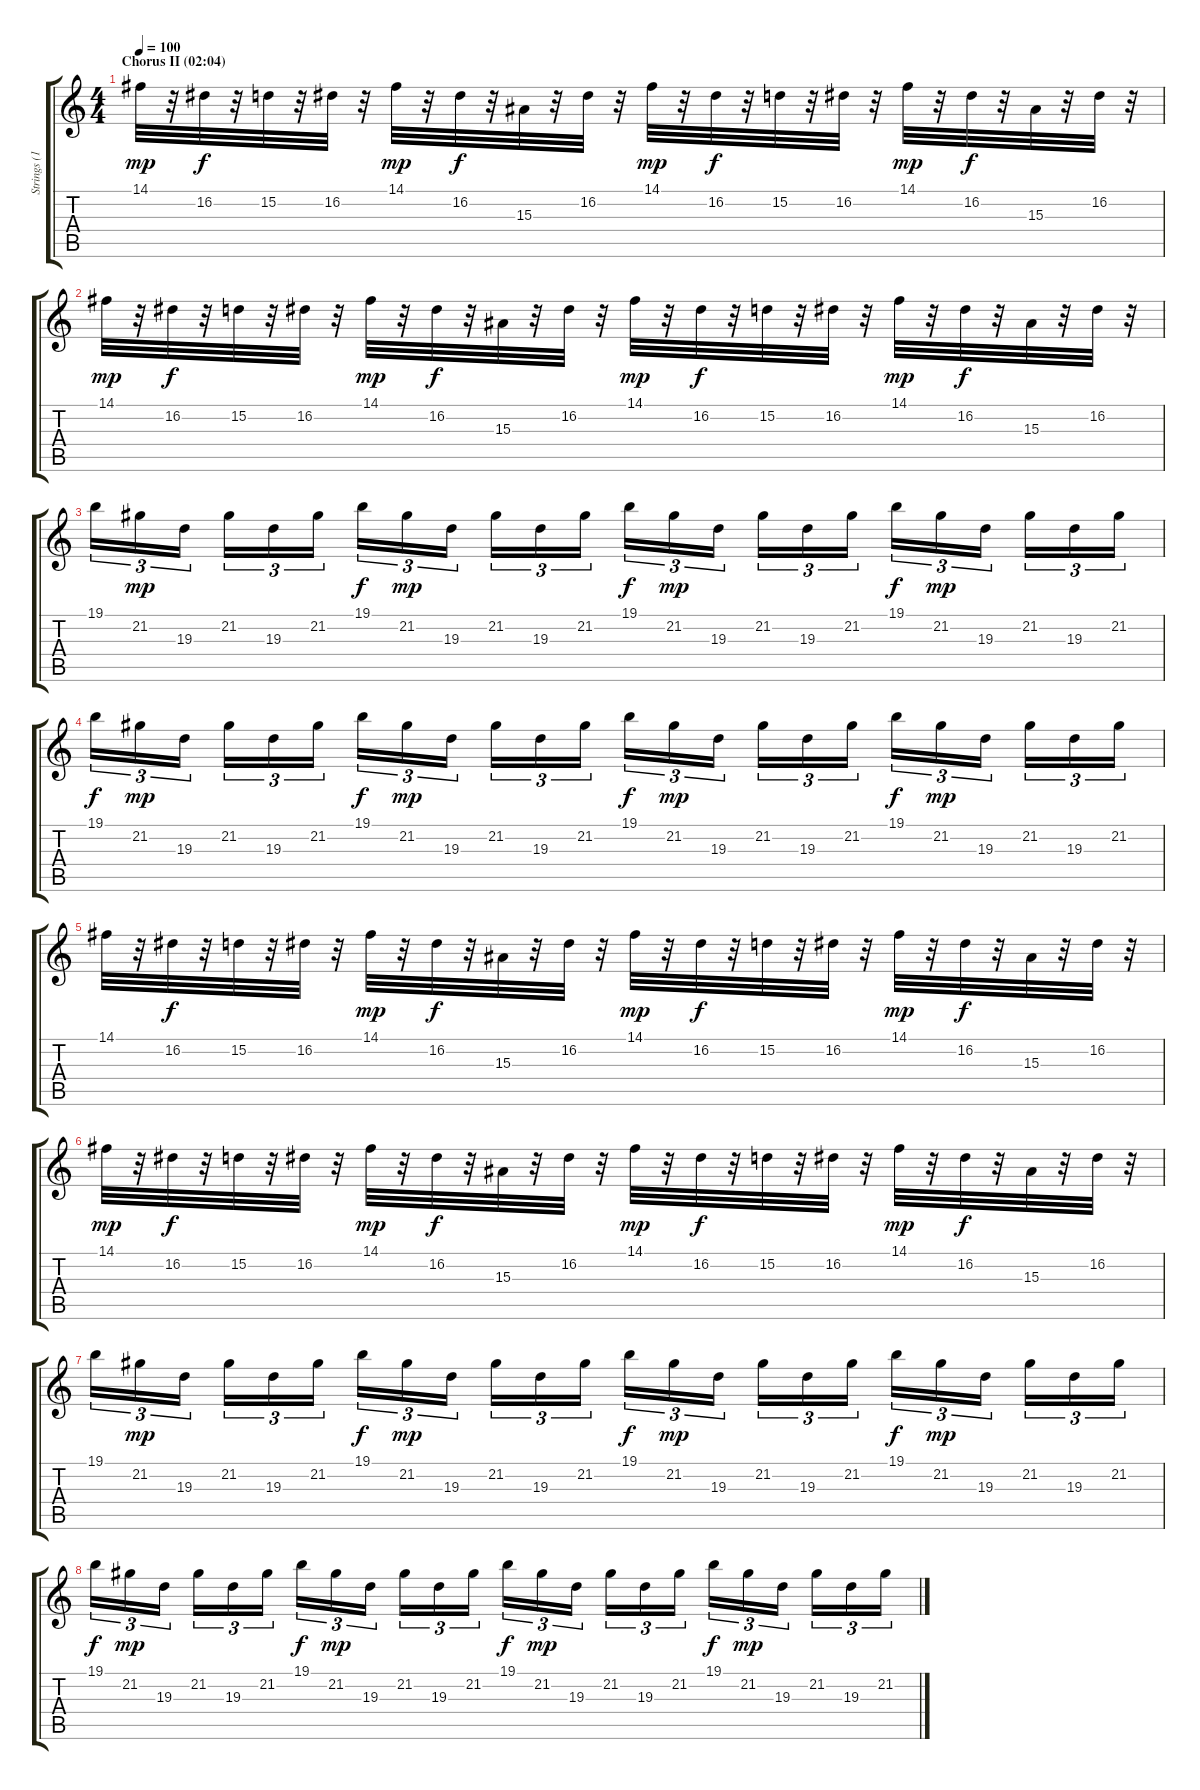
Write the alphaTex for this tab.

\track ("Strings (1)" "Strings (1") {instrument violin}
\staff {score tabs}
\tuning (E4 B3 G3 D3 A2 E2) {hide}
\ts (4 4)
\section ("" "Chorus II (02:04)")
\tempo 100
\clef g2
\ks c
14.1.32{dy mp} r.32 16.2.32{dy f} r.32 15.2.32 r.32 16.2.32 r.32 14.1.32{dy mp} r.32 16.2.32{dy f} r.32 15.3.32 r.32 16.2.32 r.32 14.1.32{dy mp} r.32 16.2.32{dy f} r.32 15.2.32 r.32 16.2.32 r.32 14.1.32{dy mp} r.32 16.2.32{dy f} r.32 15.3.32 r.32 16.2.32 r.32 |
14.1.32{dy mp} r.32 16.2.32{dy f} r.32 15.2.32 r.32 16.2.32 r.32 14.1.32{dy mp} r.32 16.2.32{dy f} r.32 15.3.32 r.32 16.2.32 r.32 14.1.32{dy mp} r.32 16.2.32{dy f} r.32 15.2.32 r.32 16.2.32 r.32 14.1.32{dy mp} r.32 16.2.32{dy f} r.32 15.3.32 r.32 16.2.32 r.32 |
19.1.16{tu (3 2)} 21.2.16{tu (3 2) dy mp} 19.3.16{tu (3 2)} 21.2.16{tu (3 2)} 19.3.16{tu (3 2)} 21.2.16{tu (3 2)} 19.1.16{tu (3 2) dy f} 21.2.16{tu (3 2) dy mp} 19.3.16{tu (3 2)} 21.2.16{tu (3 2)} 19.3.16{tu (3 2)} 21.2.16{tu (3 2)} 19.1.16{tu (3 2) dy f} 21.2.16{tu (3 2) dy mp} 19.3.16{tu (3 2)} 21.2.16{tu (3 2)} 19.3.16{tu (3 2)} 21.2.16{tu (3 2)} 19.1.16{tu (3 2) dy f} 21.2.16{tu (3 2) dy mp} 19.3.16{tu (3 2)} 21.2.16{tu (3 2)} 19.3.16{tu (3 2)} 21.2.16{tu (3 2)} |
19.1.16{tu (3 2) dy f} 21.2.16{tu (3 2) dy mp} 19.3.16{tu (3 2)} 21.2.16{tu (3 2)} 19.3.16{tu (3 2)} 21.2.16{tu (3 2)} 19.1.16{tu (3 2) dy f} 21.2.16{tu (3 2) dy mp} 19.3.16{tu (3 2)} 21.2.16{tu (3 2)} 19.3.16{tu (3 2)} 21.2.16{tu (3 2)} 19.1.16{tu (3 2) dy f} 21.2.16{tu (3 2) dy mp} 19.3.16{tu (3 2)} 21.2.16{tu (3 2)} 19.3.16{tu (3 2)} 21.2.16{tu (3 2)} 19.1.16{tu (3 2) dy f} 21.2.16{tu (3 2) dy mp} 19.3.16{tu (3 2)} 21.2.16{tu (3 2)} 19.3.16{tu (3 2)} 21.2.16{tu (3 2)} |
14.1.32 r.32 16.2.32{dy f} r.32 15.2.32 r.32 16.2.32 r.32 14.1.32{dy mp} r.32 16.2.32{dy f} r.32 15.3.32 r.32 16.2.32 r.32 14.1.32{dy mp} r.32 16.2.32{dy f} r.32 15.2.32 r.32 16.2.32 r.32 14.1.32{dy mp} r.32 16.2.32{dy f} r.32 15.3.32 r.32 16.2.32 r.32 |
14.1.32{dy mp} r.32 16.2.32{dy f} r.32 15.2.32 r.32 16.2.32 r.32 14.1.32{dy mp} r.32 16.2.32{dy f} r.32 15.3.32 r.32 16.2.32 r.32 14.1.32{dy mp} r.32 16.2.32{dy f} r.32 15.2.32 r.32 16.2.32 r.32 14.1.32{dy mp} r.32 16.2.32{dy f} r.32 15.3.32 r.32 16.2.32 r.32 |
19.1.16{tu (3 2)} 21.2.16{tu (3 2) dy mp} 19.3.16{tu (3 2)} 21.2.16{tu (3 2)} 19.3.16{tu (3 2)} 21.2.16{tu (3 2)} 19.1.16{tu (3 2) dy f} 21.2.16{tu (3 2) dy mp} 19.3.16{tu (3 2)} 21.2.16{tu (3 2)} 19.3.16{tu (3 2)} 21.2.16{tu (3 2)} 19.1.16{tu (3 2) dy f} 21.2.16{tu (3 2) dy mp} 19.3.16{tu (3 2)} 21.2.16{tu (3 2)} 19.3.16{tu (3 2)} 21.2.16{tu (3 2)} 19.1.16{tu (3 2) dy f} 21.2.16{tu (3 2) dy mp} 19.3.16{tu (3 2)} 21.2.16{tu (3 2)} 19.3.16{tu (3 2)} 21.2.16{tu (3 2)} |
19.1.16{tu (3 2) dy f} 21.2.16{tu (3 2) dy mp} 19.3.16{tu (3 2)} 21.2.16{tu (3 2)} 19.3.16{tu (3 2)} 21.2.16{tu (3 2)} 19.1.16{tu (3 2) dy f} 21.2.16{tu (3 2) dy mp} 19.3.16{tu (3 2)} 21.2.16{tu (3 2)} 19.3.16{tu (3 2)} 21.2.16{tu (3 2)} 19.1.16{tu (3 2) dy f} 21.2.16{tu (3 2) dy mp} 19.3.16{tu (3 2)} 21.2.16{tu (3 2)} 19.3.16{tu (3 2)} 21.2.16{tu (3 2)} 19.1.16{tu (3 2) dy f} 21.2.16{tu (3 2) dy mp} 19.3.16{tu (3 2)} 21.2.16{tu (3 2)} 19.3.16{tu (3 2)} 21.2.16{tu (3 2)}
